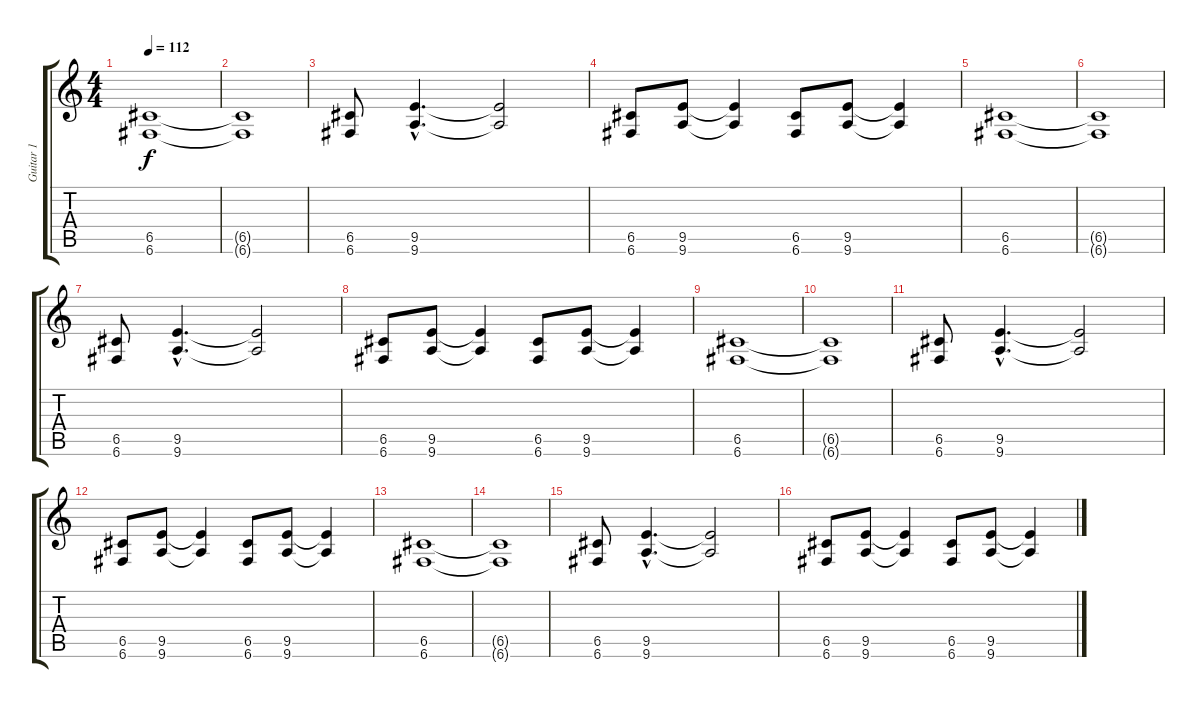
\track ("Guitar 1" "Guitar 1") {instrument distortionguitar}
\staff {score tabs}
\tuning (D4 A3 F3 C3 G2 C2) {hide}
\ts (4 4)
\tempo 112
\clef g2
\ks c
(6.5 6.6).1{dy f} |
(6.5{t} 6.6{t}).1 |
(6.5 6.6).8 (9.5{hac} 9.6{hac}).4{d} (9.5{t} 9.6{t}).2 |
(6.5 6.6).8 (9.5 9.6).8 (9.5{t} 9.6{t}).4 (6.5 6.6).8 (9.5 9.6).8 (9.5{t} 9.6{t}).4 |
(6.5 6.6).1 |
(6.5{t} 6.6{t}).1 |
(6.5 6.6).8 (9.5{hac} 9.6{hac}).4{d} (9.5{t} 9.6{t}).2 |
(6.5 6.6).8 (9.5 9.6).8 (9.5{t} 9.6{t}).4 (6.5 6.6).8 (9.5 9.6).8 (9.5{t} 9.6{t}).4 |
(6.5 6.6).1 |
(6.5{t} 6.6{t}).1 |
(6.5 6.6).8 (9.5{hac} 9.6{hac}).4{d} (9.5{t} 9.6{t}).2 |
(6.5 6.6).8 (9.5 9.6).8 (9.5{t} 9.6{t}).4 (6.5 6.6).8 (9.5 9.6).8 (9.5{t} 9.6{t}).4 |
(6.5 6.6).1 |
(6.5{t} 6.6{t}).1 |
(6.5 6.6).8 (9.5{hac} 9.6{hac}).4{d} (9.5{t} 9.6{t}).2 |
(6.5 6.6).8 (9.5 9.6).8 (9.5{t} 9.6{t}).4 (6.5 6.6).8 (9.5 9.6).8 (9.5{t} 9.6{t}).4
